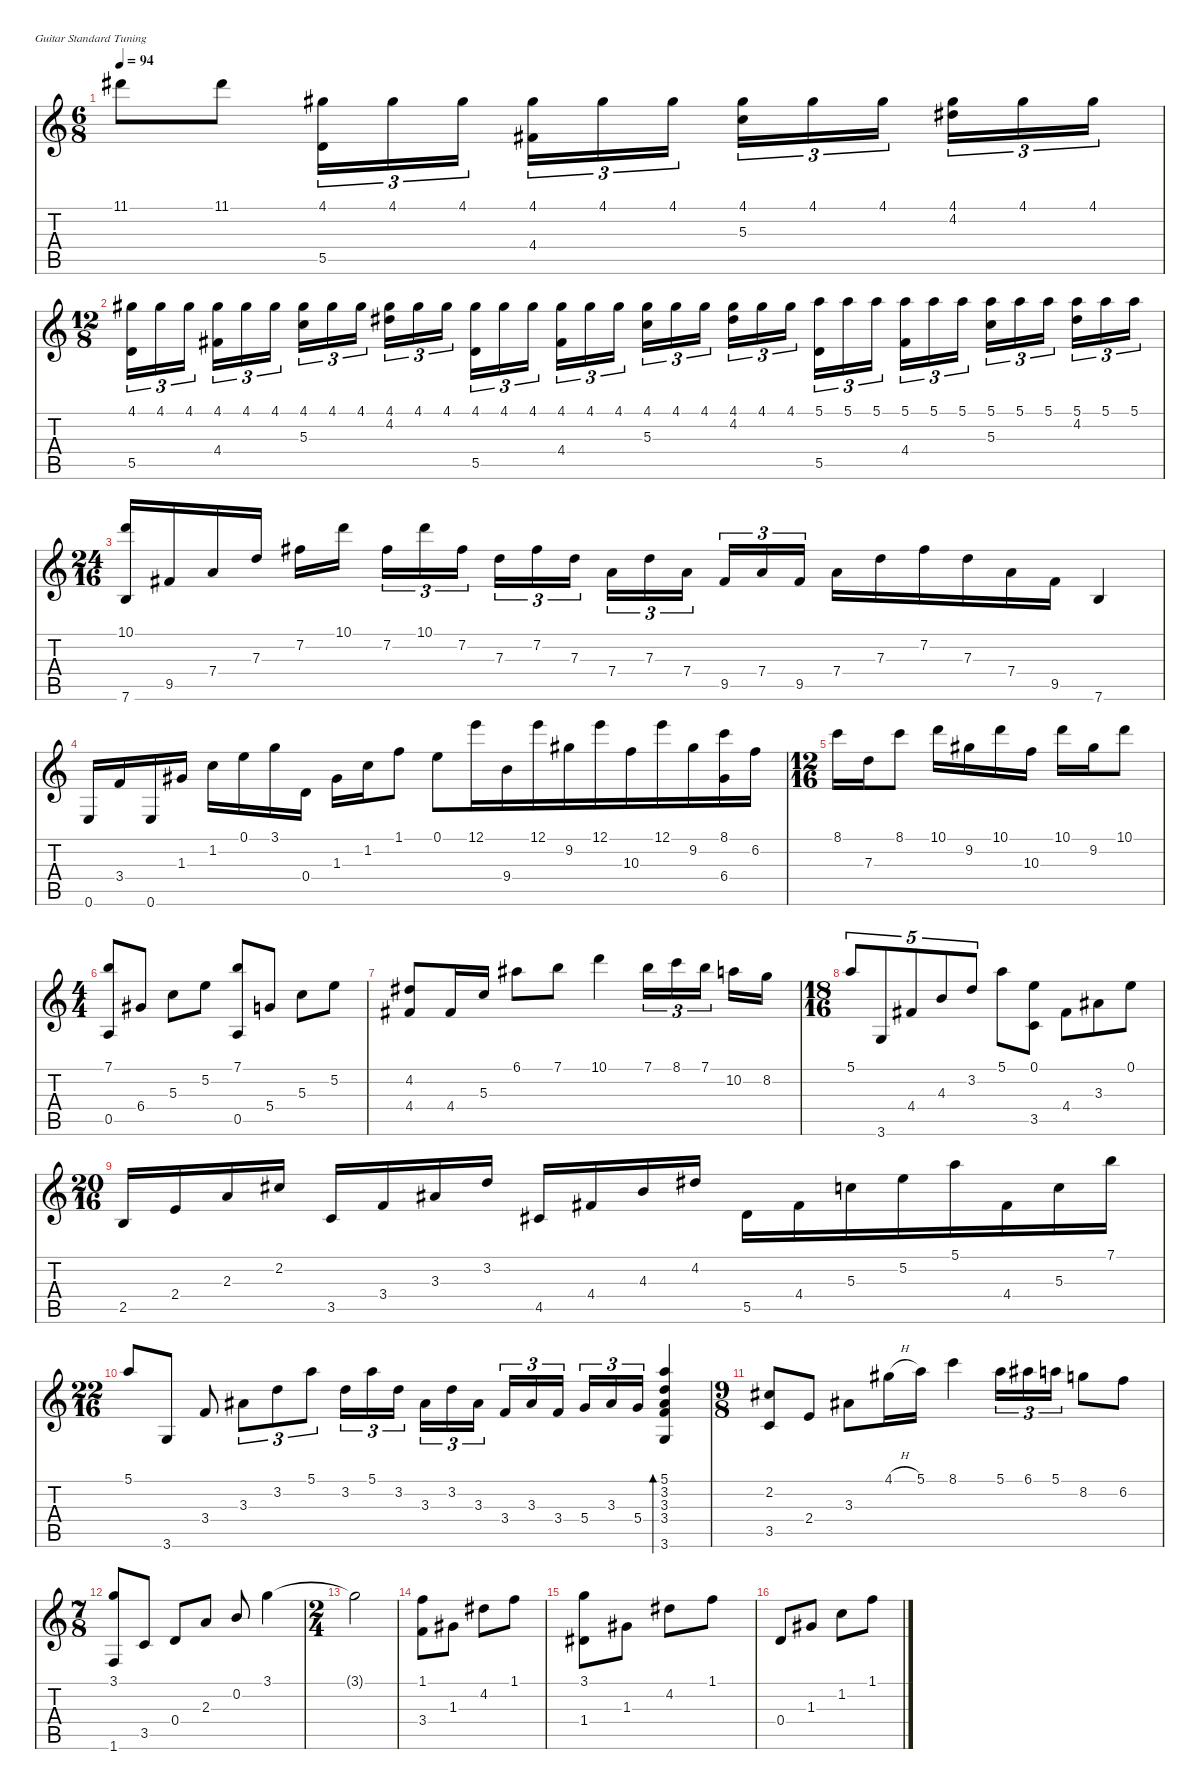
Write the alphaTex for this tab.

\hideDynamics
\bracketExtendMode nobrackets
\singleTrackTrackNamePolicy hidden
\multiTrackTrackNamePolicy hidden
\firstSystemTrackNameOrientation horizontal
\otherSystemsTrackNameOrientation horizontal
\extendBarLines
\chordDiagramsInScore
\track ("Nylon Guitar" "N-Gt") {instrument acousticguitarnylon}
\staff {score tabs}
\tuning (E4 B3 G3 D3 A2 E2)
\ts (6 8)
\beaming (8 2 2 2 2)
\tempo 94
\clef g2
\ks c
11.1{acc #}.8{dy mf beam Down} 11.1{acc #}.8{beam Down} (4.1{acc #} 5.5).16{tu (3 2) beam Down} 4.1{acc #}.16{tu (3 2) beam Down} 4.1{acc #}.16{tu (3 2) beam Down} (4.1{acc #} 4.4{acc #}).16{tu (3 2) beam Down} 4.1{acc #}.16{tu (3 2) beam Down} 4.1{acc #}.16{tu (3 2) beam Down} (4.1{acc #} 5.3).16{tu (3 2) beam Down} 4.1{acc #}.16{tu (3 2) beam Down} 4.1{acc #}.16{tu (3 2) beam Down} (4.1{acc #} 4.2{acc #}).16{tu (3 2) beam Down} 4.1{acc #}.16{tu (3 2) beam Down} 4.1{acc #}.16{tu (3 2) beam Down} |
\ts (12 8)
\beaming (8 2 2 2 6)
(4.1{acc #} 5.5).16{tu (3 2) beam Down} 4.1{acc #}.16{tu (3 2) beam Down} 4.1{acc #}.16{tu (3 2) beam Down} (4.1{acc #} 4.4{acc #}).16{tu (3 2) beam Down} 4.1{acc #}.16{tu (3 2) beam Down} 4.1{acc #}.16{tu (3 2) beam Down} (4.1{acc #} 5.3).16{tu (3 2) beam Down} 4.1{acc #}.16{tu (3 2) beam Down} 4.1{acc #}.16{tu (3 2) beam Down} (4.1{acc #} 4.2{acc #}).16{tu (3 2) beam Down} 4.1{acc #}.16{tu (3 2) beam Down} 4.1{acc #}.16{tu (3 2) beam Down} (4.1{acc #} 5.5).16{tu (3 2) beam Down} 4.1{acc #}.16{tu (3 2) beam Down} 4.1{acc #}.16{tu (3 2) beam Down} (4.1{acc #} 4.4{acc #}).16{tu (3 2) beam Down} 4.1{acc #}.16{tu (3 2) beam Down} 4.1{acc #}.16{tu (3 2) beam Down} (4.1{acc #} 5.3).16{tu (3 2) beam Down} 4.1{acc #}.16{tu (3 2) beam Down} 4.1{acc #}.16{tu (3 2) beam Down} (4.1{acc #} 4.2{acc #}).16{tu (3 2) beam Down} 4.1{acc #}.16{tu (3 2) beam Down} 4.1{acc #}.16{tu (3 2) beam Down} (5.1 5.5).16{tu (3 2) beam Down} 5.1.16{tu (3 2) beam Down} 5.1.16{tu (3 2) beam Down} (5.1 4.4{acc #}).16{tu (3 2) beam Down} 5.1.16{tu (3 2) beam Down} 5.1.16{tu (3 2) beam Down} (5.1 5.3).16{tu (3 2) beam Down} 5.1.16{tu (3 2) beam Down} 5.1.16{tu (3 2) beam Down} (5.1 4.2{acc #}).16{tu (3 2) beam Down} 5.1.16{tu (3 2) beam Down} 5.1.16{tu (3 2) beam Down} |
\ts (24 16)
\beaming (8 2 2 2 6)
(10.1 7.6).16{beam Up} 9.5{acc #}.16{beam Up} 7.4.16{beam Up} 7.3.16{beam Up} 7.2{acc #}.16{beam Down} 10.1.16{beam Down} 7.2{acc #}.16{tu (3 2) beam Down} 10.1.16{tu (3 2) beam Down} 7.2{acc #}.16{tu (3 2) beam Down} 7.3.16{tu (3 2) beam Down} 7.2{acc #}.16{tu (3 2) beam Down} 7.3.16{tu (3 2) beam Down} 7.4.16{tu (3 2) beam Down} 7.3.16{tu (3 2) beam Down} 7.4.16{tu (3 2) beam Down} 9.5{acc #}.16{tu (3 2) beam Up} 7.4.16{tu (3 2) beam Up} 9.5{acc #}.16{tu (3 2) beam Up} 7.4.16{beam Down} 7.3.16{beam Down} 7.2{acc #}.16{beam Down} 7.3.16{beam Down} 7.4.16{beam Down} 9.5{acc #}.16{beam Down} 7.6.4{beam Up} |
0.6.16{beam Up} 3.4.16{beam Up} 0.6.16{beam Up} 1.3{acc #}.16{beam Up} 1.2.16{beam Down} 0.1.16{beam Down} 3.1.16{beam Down} 0.4.16{beam Down} 1.3{acc #}.16{beam Down} 1.2.16{beam Down} 1.1.8{beam Down} 0.1.8{beam Down} 12.1.16{beam Down} 9.4.16{beam Down} 12.1.16{beam Down} 9.2{acc #}.16{beam Down} 12.1.16{beam Down} 10.3.16{beam Down} 12.1.16{beam Down} 9.2{acc #}.16{beam Down} (8.1 6.4{acc #}).16{beam Down} 6.2.16{beam Down} |
\ts (12 16)
\beaming (8 2 2 2 2)
8.1.16{beam Down} 7.3.16{beam Down} 8.1.8{beam Down} 10.1.16{beam Down} 9.2{acc #}.16{beam Down} 10.1.16{beam Down} 10.3.16{beam Down} 10.1.16{beam Down} 9.2{acc #}.16{beam Down} 10.1.8{beam Down} |
\ts (4 4)
\beaming (8 2 2 2 2)
(7.1 0.5).8{beam Up} 6.4{acc #}.8{beam Up} 5.3.8{beam Down} 5.2.8{beam Down} (7.1 0.5).8{beam Up} 5.4.8{beam Up} 5.3.8{beam Down} 5.2.8{beam Down} |
(4.2{acc #} 4.4{acc #}).8{beam Up} 4.4{acc #}.16{beam Up} 5.3.16{beam Up} 6.1{acc #}.8{beam Down} 7.1.8{beam Down} 10.1.4{beam Down} 7.1.16{tu (3 2) beam Down} 8.1.16{tu (3 2) beam Down} 7.1.16{tu (3 2) beam Down} 10.2.16{beam Down} 8.2.16{beam Down} |
\ts (18 16)
\beaming (8 2 2 2 3)
5.1.8{tu (5 4) beam Up} 3.6.8{tu (5 4) beam Up} 4.4{acc #}.8{tu (5 4) beam Up} 4.3.8{tu (5 4) beam Up} 3.2.8{tu (5 4) beam Up} 5.1.8{beam Down} (0.1 3.5).8{beam Down} 4.4{acc #}.8{beam Down} 3.3{acc #}.8{beam Down} 0.1.8{beam Down} |
\ts (20 16)
\beaming (8 2 2 2 4)
2.5.16{beam Up} 2.4.16{beam Up} 2.3.16{beam Up} 2.2{acc #}.16{beam Up} 3.5.16{beam Up} 3.4.16{beam Up} 3.3{acc #}.16{beam Up} 3.2.16{beam Up} 4.5{acc #}.16{beam Up} 4.4{acc #}.16{beam Up} 4.3.16{beam Up} 4.2{acc #}.16{beam Up} 5.5.16{beam Down} 4.4{acc #}.16{beam Down} 5.3.16{beam Down} 5.2.16{beam Down} 5.1.16{beam Down} 4.4{acc #}.16{beam Down} 5.3.16{beam Down} 7.1.16{beam Down} |
\ts (22 16)
\beaming (8 2 2 2 5)
5.1.8{beam Up} 3.6.8{beam Up} 3.4.8{beam Up} 3.3{acc #}.8{tu (3 2) beam Down} 3.2.8{tu (3 2) beam Down} 5.1.8{tu (3 2) beam Down} 3.2.16{tu (3 2) beam Down} 5.1.16{tu (3 2) beam Down} 3.2.16{tu (3 2) beam Down} 3.3{acc #}.16{tu (3 2) beam Down} 3.2.16{tu (3 2) beam Down} 3.3{acc #}.16{tu (3 2) beam Down} 3.4.16{tu (3 2) beam Up} 3.3{acc #}.16{tu (3 2) beam Up} 3.4.16{tu (3 2) beam Up} 5.4.16{tu (3 2) beam Up} 3.3{acc #}.16{tu (3 2) beam Up} 5.4.16{tu (3 2) beam Up} (5.1 3.2 3.3{acc #} 3.4 3.6).4{bd 120 beam Up} |
\ts (9 8)
\beaming (8 2 2 2 3)
(2.2{acc #} 3.5).8{beam Up} 2.4.8{beam Up} 3.3{acc #}.8{beam Down} 4.1{h acc #}.16{beam Down} 5.1.16{beam Down} 8.1.4{beam Down} 5.1.16{tu (3 2) beam Down} 6.1{acc #}.16{tu (3 2) beam Down} 5.1.16{tu (3 2) beam Down} 8.2.8{beam Down} 6.2.8{beam Down} |
\ts (7 8)
\beaming (8 2 2 2 2)
(3.1 1.6).8{beam Up} 3.5.8{beam Up} 0.4.8{beam Up} 2.3.8{beam Up} 0.2.8{beam Up} 3.1.4{beam Down} |
\ts (2 4)
\beaming (8 2 2 2 2)
3.1{t}.2{beam Down} |
(1.1 3.4).8{beam Down} 1.3{acc #}.8{beam Down} 4.2{acc #}.8{beam Down} 1.1.8{beam Down} |
(3.1 1.4{acc #}).8{beam Down} 1.3{acc #}.8{beam Down} 4.2{acc #}.8{beam Down} 1.1.8{beam Down} |
0.4.8{beam Up} 1.3{acc #}.8{beam Up} 1.2.8{beam Down} 1.1.8{beam Down}
